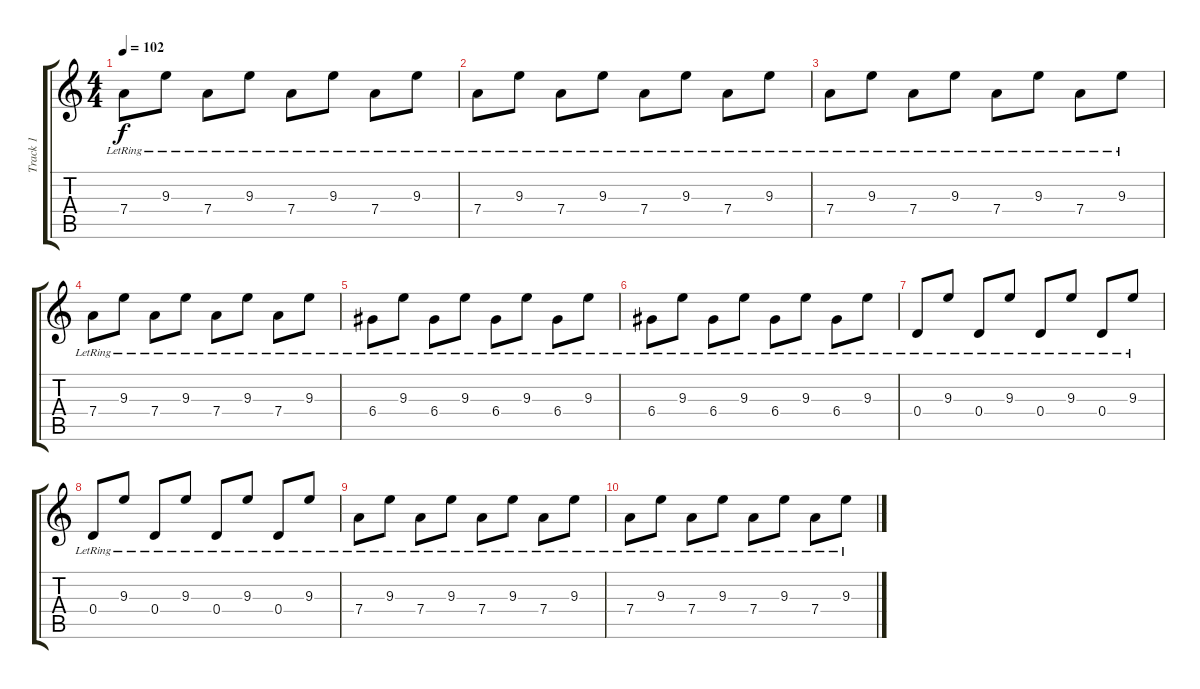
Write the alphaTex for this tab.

\track ("Track 1" "Track 1") {instrument electricguitarclean}
\staff {score tabs}
\tuning (E4 B3 G3 D3 A2 E2) {hide}
\ts (4 4)
\tempo 102
\clef g2
\ks c
7.4{lr}.8{dy f} 9.3{lr}.8 7.4{lr}.8 9.3{lr}.8 7.4{lr}.8 9.3{lr}.8 7.4{lr}.8 9.3{lr}.8 |
7.4{lr}.8 9.3{lr}.8 7.4{lr}.8 9.3{lr}.8 7.4{lr}.8 9.3{lr}.8 7.4{lr}.8 9.3{lr}.8 |
7.4{lr}.8 9.3{lr}.8 7.4{lr}.8 9.3{lr}.8 7.4{lr}.8 9.3{lr}.8 7.4{lr}.8 9.3{lr}.8 |
7.4{lr}.8 9.3{lr}.8 7.4{lr}.8 9.3{lr}.8 7.4{lr}.8 9.3{lr}.8 7.4{lr}.8 9.3{lr}.8 |
6.4{lr}.8 9.3{lr}.8 6.4{lr}.8 9.3{lr}.8 6.4{lr}.8 9.3{lr}.8 6.4{lr}.8 9.3{lr}.8 |
6.4{lr}.8 9.3{lr}.8 6.4{lr}.8 9.3{lr}.8 6.4{lr}.8 9.3{lr}.8 6.4{lr}.8 9.3{lr}.8 |
0.4{lr}.8 9.3{lr}.8 0.4{lr}.8 9.3{lr}.8 0.4{lr}.8 9.3{lr}.8 0.4{lr}.8 9.3{lr}.8 |
0.4{lr}.8 9.3{lr}.8 0.4{lr}.8 9.3{lr}.8 0.4{lr}.8 9.3{lr}.8 0.4{lr}.8 9.3{lr}.8 |
7.4{lr}.8 9.3{lr}.8 7.4{lr}.8 9.3{lr}.8 7.4{lr}.8 9.3{lr}.8 7.4{lr}.8 9.3{lr}.8 |
7.4{lr}.8 9.3{lr}.8 7.4{lr}.8 9.3{lr}.8 7.4{lr}.8 9.3{lr}.8 7.4{lr}.8 9.3{lr}.8
